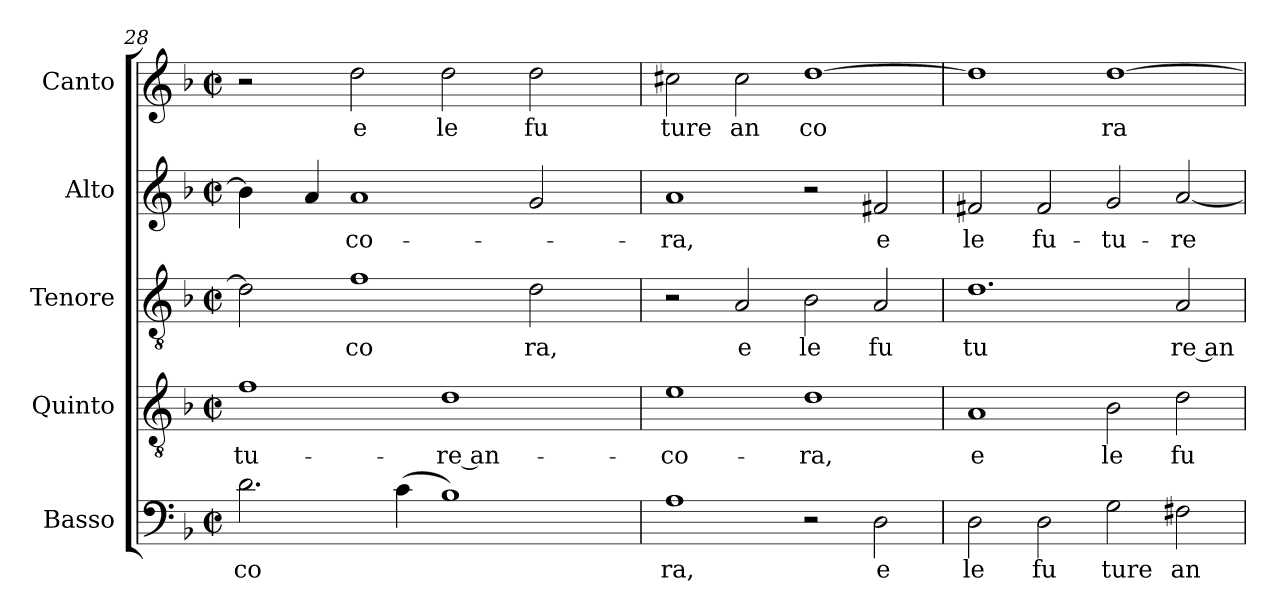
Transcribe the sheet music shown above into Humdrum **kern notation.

**kern	**text	**kern	**text	**kern	**text	**kern	**text	**kern	**text
*part5	*part5	*part4	*part4	*part3	*part3	*part2	*part2	*part1	*part1
*staff5	*staff5	*staff4	*staff4	*staff3	*staff3	*staff2	*staff2	*staff1	*staff1
*I"Basso	*	*I"Quinto	*	*I"Tenore	*	*I"Alto	*	*I"Canto	*
!!LO:LB:g=z
*clefF4	*	*clefGv2	*	*clefGv2	*	*clefG2	*	*clefG2	*
*k[b-]	*	*k[b-]	*	*k[b-]	*	*k[b-]	*	*k[b-]	*
*F:	*	*F:	*	*F:	*	*F:	*	*F:	*
*M2/2	*	*M2/2	*	*M2/2	*	*M2/2	*	*M2/2	*
*met(c|)	*	*met(c|)	*	*met(c|)	*	*met(c|)	*	*met(c|)	*
=28	=28	=28	=28	=28	=28	=28	=28	=28	=28
!	!LO:LY:b:cj	!	!LO:LY:b:cj	!	!	!	!	!	!
*	*	*	*	*^	*	*^	*	*	*
2.d\	co	1f	tu-	2d\]	16..ryy	.	4b-\]	8ryy	.	2r	.
.	.	.	.	.	1ryy	.	.	.	.	.	.
.	.	.	.	.	.	.	.	1...ryy	.	.	.
.	.	.	.	.	.	.	4a/	.	.	.	.
!	!	!	!	!	!	!LO:LY:b:cj	!	!	!LO:LY:b:cj	!	!LO:LY:b:cj
.	.	.	.	1f	.	co	1a	.	-co-	2dd\	e
(>4c\	.	.	.	.	.	.	.	.	.	.	.
!	!	!	!LO:LY:b:rj	!	!	!	!	!	!	!	!LO:LY:b:cj
1B-)	.	1d	-re an-	.	.	.	.	.	.	2dd\	le
.	.	.	.	.	2ryy	.	.	.	.	.	.
!	!	!	!	!	!	!LO:LY:b:cj	!	!	!	!	!LO:LY:b:cj
.	.	.	.	2d\	.	ra,	2g/	.	.	2dd\	fu
.	.	.	.	.	4ryy	.	.	.	.	.	.
.	.	.	.	.	8ryy	.	.	.	.	.	.
.	.	.	.	.	64ryy	.	.	.	.	.	.
=29	=29	=29	=29	=29	=29	=29	=29	=29	=29	=29	=29
!	!LO:LY:b:cj	!	!LO:LY:b:cj	!	!	!	!	!	!LO:LY:b:cj	!	!LO:LY:b:cj
*	*	*	*	*v	*v	*	*	*	*	*	*
*	*	*	*	*	*	*v	*v	*	*	*
1A	ra,	1e	-co-	2r	.	1a	-ra,	2cc#X\	ture
!	!	!	!	!	!LO:LY:b:cj	!	!	!	!LO:LY:b
.	.	.	.	2A/	e	.	.	2cc#\	an
!	!	!	!LO:LY:b:cj	!	!LO:LY:b:cj	!	!	!	!LO:LY:b:cj
2r	.	1d	-ra,	2B-\	le	2r	.	[>1dd	co
!	!LO:LY:b:cj	!	!	!	!LO:LY:b:cj	!	!LO:LY:b:cj	!	!
2D\	e	.	.	2A/	fu	2f#X/	e	.	.
=30	=30	=30	=30	=30	=30	=30	=30	=30	=30
!	!LO:LY:b:cj	!	!LO:LY:b:cj	!	!LO:LY:b:cj	!	!LO:LY:b:cj	!	!
2D\	le	1A	e	1.d	tu	2f#X/	le	1dd]	.
!	!LO:LY:b:cj	!	!	!	!	!	!LO:LY:b:cj	!	!
2D\	fu	.	.	.	.	2f#/	fu-	.	.
!	!LO:LY:b:cj	!	!LO:LY:b:cj	!	!	!	!LO:LY:b:cj	!	!LO:LY:b:cj
2G\	ture	2B-\	le	.	.	2g/	-tu-	[>1dd	ra
!	!LO:LY:b	!	!LO:LY:b:cj	!	!LO:LY:b:rj	!	!LO:LY:b:cj	!	!
2F#X\	an	2d\	fu-	2A/	re an	[<2a/	-re	.	.
=	=	=	=	=	=	=	=	=	=
*-	*-	*-	*-	*-	*-	*-	*-	*-	*-
